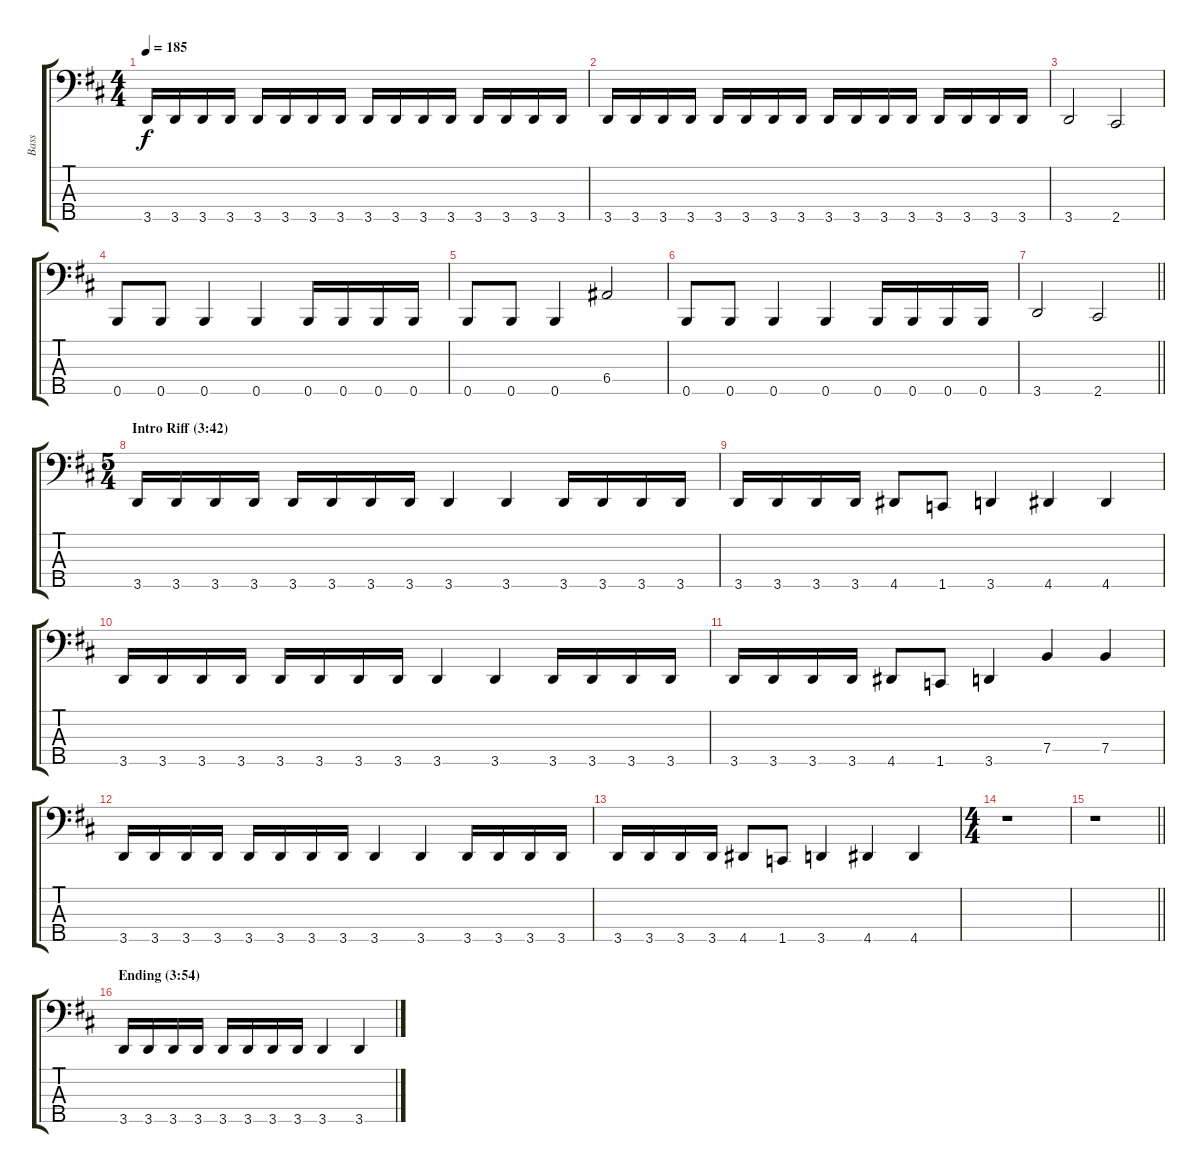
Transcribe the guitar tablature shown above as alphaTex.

\track ("Bass" "Bass") {instrument electricbassfinger}
\staff {score tabs}
\tuning (G2 D2 A1 E1 B0) {hide}
\ts (4 4)
\tempo 185
\clef f4
\ks bminor
3.5.16{dy f} 3.5.16 3.5.16 3.5.16 3.5.16 3.5.16 3.5.16 3.5.16 3.5.16 3.5.16 3.5.16 3.5.16 3.5.16 3.5.16 3.5.16 3.5.16 |
3.5.16 3.5.16 3.5.16 3.5.16 3.5.16 3.5.16 3.5.16 3.5.16 3.5.16 3.5.16 3.5.16 3.5.16 3.5.16 3.5.16 3.5.16 3.5.16 |
3.5.2 2.5.2 |
0.5.8 0.5.8 0.5.4 0.5.4 0.5.16 0.5.16 0.5.16 0.5.16 |
0.5.8 0.5.8 0.5.4 6.4.2 |
0.5.8 0.5.8 0.5.4 0.5.4 0.5.16 0.5.16 0.5.16 0.5.16 |
\barLineRight lightlight
3.5.2 2.5.2 |
\ts (5 4)
\section ("" "Intro Riff (3:42)")
3.5.16 3.5.16 3.5.16 3.5.16 3.5.16 3.5.16 3.5.16 3.5.16 3.5.4 3.5.4 3.5.16 3.5.16 3.5.16 3.5.16 |
3.5.16 3.5.16 3.5.16 3.5.16 4.5.8 1.5.8 3.5.4 4.5.4 4.5.4 |
3.5.16 3.5.16 3.5.16 3.5.16 3.5.16 3.5.16 3.5.16 3.5.16 3.5.4 3.5.4 3.5.16 3.5.16 3.5.16 3.5.16 |
3.5.16 3.5.16 3.5.16 3.5.16 4.5.8 1.5.8 3.5.4 7.4.4 7.4.4 |
3.5.16 3.5.16 3.5.16 3.5.16 3.5.16 3.5.16 3.5.16 3.5.16 3.5.4 3.5.4 3.5.16 3.5.16 3.5.16 3.5.16 |
3.5.16 3.5.16 3.5.16 3.5.16 4.5.8 1.5.8 3.5.4 4.5.4 4.5.4 |
\ts (4 4)
r.1 |
\barLineRight lightlight
r.1 |
\section ("" "Ending (3:54)")
3.5.16 3.5.16 3.5.16 3.5.16 3.5.16 3.5.16 3.5.16 3.5.16 3.5.4 3.5.4
